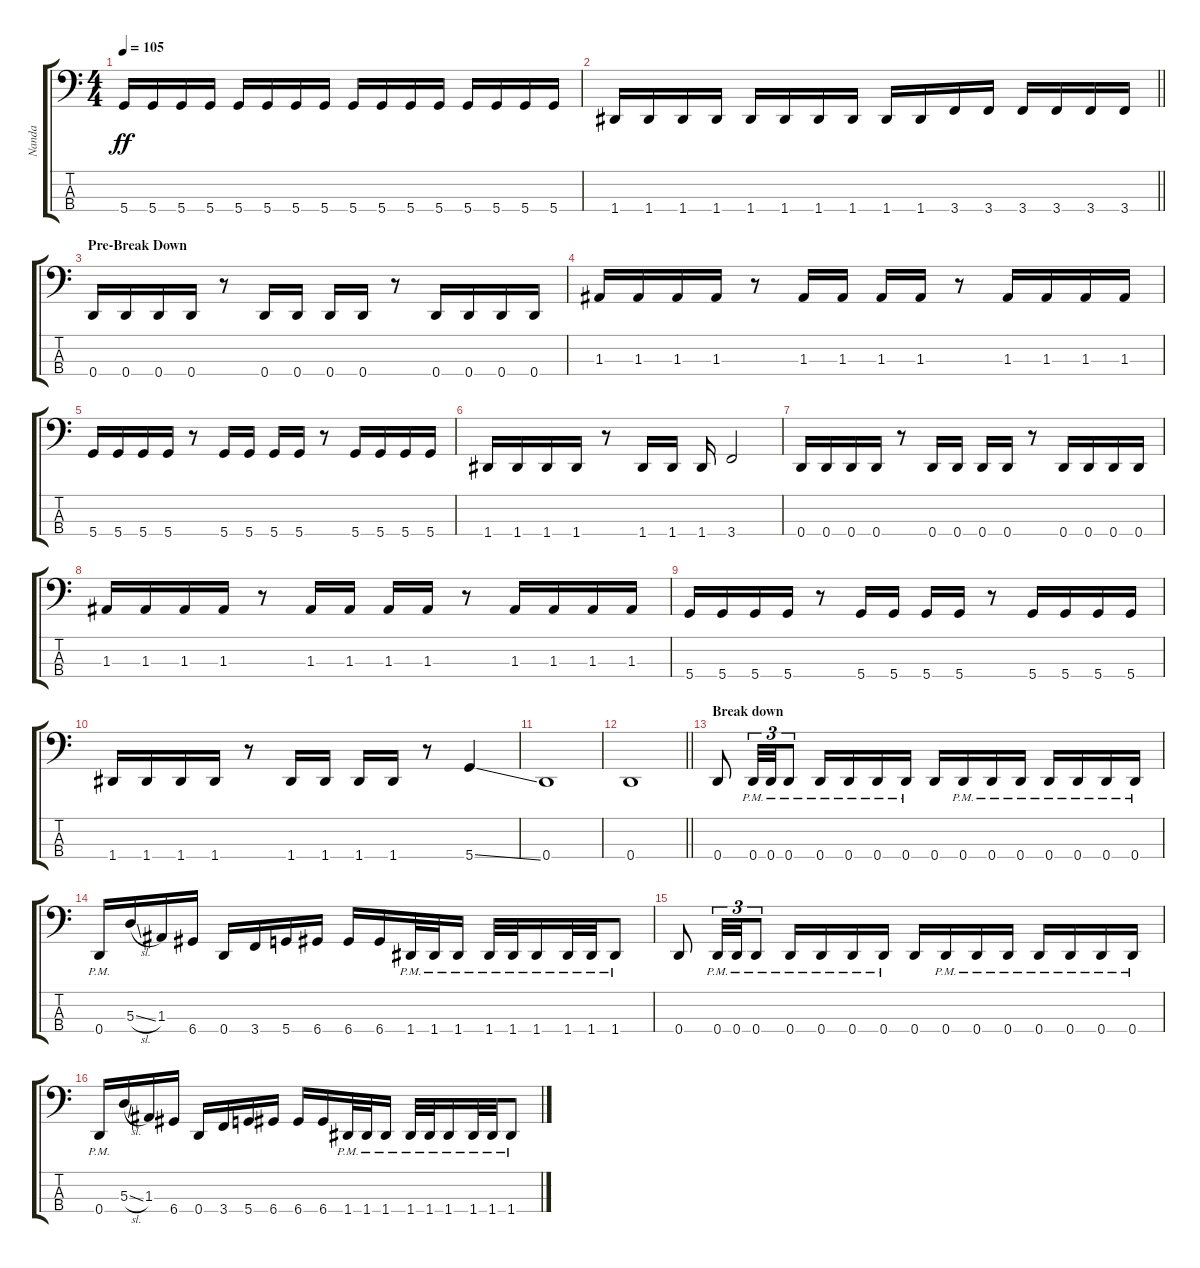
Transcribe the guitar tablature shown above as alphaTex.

\track ("Nanda" "Nanda") {instrument electricbasspick}
\staff {score tabs}
\tuning (G2 D2 A1 D1) {hide}
\ts (4 4)
\tempo 105
\clef f4
\ks c
5.4.16{dy ff} 5.4.16 5.4.16 5.4.16 5.4.16 5.4.16 5.4.16 5.4.16 5.4.16 5.4.16 5.4.16 5.4.16 5.4.16 5.4.16 5.4.16 5.4.16 |
\barLineRight lightlight
1.4.16 1.4.16 1.4.16 1.4.16 1.4.16 1.4.16 1.4.16 1.4.16 1.4.16 1.4.16 3.4.16 3.4.16 3.4.16 3.4.16 3.4.16 3.4.16 |
\section ("" "Pre-Break Down")
0.4.16 0.4.16 0.4.16 0.4.16 r.8 0.4.16 0.4.16 0.4.16 0.4.16 r.8 0.4.16 0.4.16 0.4.16 0.4.16 |
1.3.16 1.3.16 1.3.16 1.3.16 r.8 1.3.16 1.3.16 1.3.16 1.3.16 r.8 1.3.16 1.3.16 1.3.16 1.3.16 |
5.4.16 5.4.16 5.4.16 5.4.16 r.8 5.4.16 5.4.16 5.4.16 5.4.16 r.8 5.4.16 5.4.16 5.4.16 5.4.16 |
1.4.16 1.4.16 1.4.16 1.4.16 r.8 1.4.16 1.4.16 1.4.16 3.4.2 |
0.4.16 0.4.16 0.4.16 0.4.16 r.8 0.4.16 0.4.16 0.4.16 0.4.16 r.8 0.4.16 0.4.16 0.4.16 0.4.16 |
1.3.16 1.3.16 1.3.16 1.3.16 r.8 1.3.16 1.3.16 1.3.16 1.3.16 r.8 1.3.16 1.3.16 1.3.16 1.3.16 |
5.4.16 5.4.16 5.4.16 5.4.16 r.8 5.4.16 5.4.16 5.4.16 5.4.16 r.8 5.4.16 5.4.16 5.4.16 5.4.16 |
1.4.16 1.4.16 1.4.16 1.4.16 r.8 1.4.16 1.4.16 1.4.16 1.4.16 r.8 5.4{ss}.4 |
0.4.1 |
\barLineRight lightlight
0.4.1 |
\section ("" "Break down")
0.4.8 0.4{pm}.32{tu (3 2)} 0.4{pm}.32{tu (3 2)} 0.4{pm}.8{tu (3 2)} 0.4{pm}.16 0.4{pm}.16 0.4{pm}.16 0.4{pm}.16 0.4.16 0.4{pm}.16 0.4{pm}.16 0.4{pm}.16 0.4{pm}.16 0.4{pm}.16 0.4{pm}.16 0.4{pm}.16 |
0.4{pm}.16 5.3{sl}.16 1.3.16 6.4.16 0.4.16 3.4.16 5.4.16 6.4.16 6.4.16 6.4.16 1.4{pm}.32 1.4{pm}.32 1.4{pm}.16 1.4{pm}.32 1.4{pm}.32 1.4{pm}.16 1.4{pm}.32 1.4{pm}.32 1.4{pm}.8 |
0.4.8 0.4{pm}.32{tu (3 2)} 0.4{pm}.32{tu (3 2)} 0.4{pm}.8{tu (3 2)} 0.4{pm}.16 0.4{pm}.16 0.4{pm}.16 0.4{pm}.16 0.4.16 0.4{pm}.16 0.4{pm}.16 0.4{pm}.16 0.4{pm}.16 0.4{pm}.16 0.4{pm}.16 0.4{pm}.16 |
0.4{pm}.16 5.3{sl}.16 1.3.16 6.4.16 0.4.16 3.4.16 5.4.16 6.4.16 6.4.16 6.4.16 1.4{pm}.32 1.4{pm}.32 1.4{pm}.16 1.4{pm}.32 1.4{pm}.32 1.4{pm}.16 1.4{pm}.32 1.4{pm}.32 1.4{pm}.8
